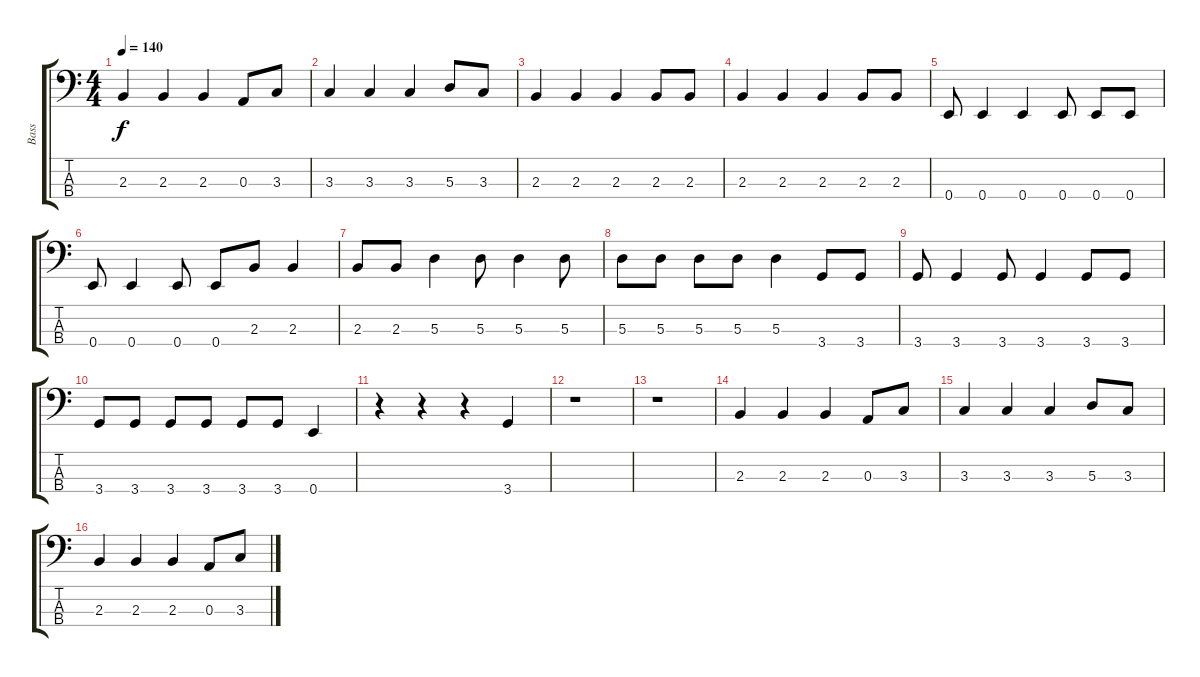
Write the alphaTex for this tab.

\track ("Bass" "Bass") {instrument electricbasspick}
\staff {score tabs}
\tuning (G2 D2 A1 E1) {hide}
\ts (4 4)
\tempo 140
\clef f4
\ks c
2.3.4{dy f} 2.3.4 2.3.4 0.3.8 3.3.8 |
3.3.4 3.3.4 3.3.4 5.3.8 3.3.8 |
2.3.4 2.3.4 2.3.4 2.3.8 2.3.8 |
2.3.4 2.3.4 2.3.4 2.3.8 2.3.8 |
0.4.8 0.4.4 0.4.4 0.4.8 0.4.8 0.4.8 |
0.4.8 0.4.4 0.4.8 0.4.8 2.3.8 2.3.4 |
2.3.8 2.3.8 5.3.4 5.3.8 5.3.4 5.3.8 |
5.3.8 5.3.8 5.3.8 5.3.8 5.3.4 3.4.8 3.4.8 |
3.4.8 3.4.4 3.4.8 3.4.4 3.4.8 3.4.8 |
3.4.8 3.4.8 3.4.8 3.4.8 3.4.8 3.4.8 0.4.4 |
r.4 r.4 r.4 3.4.4 |
r.1 |
r.1 |
2.3.4 2.3.4 2.3.4 0.3.8 3.3.8 |
3.3.4 3.3.4 3.3.4 5.3.8 3.3.8 |
2.3.4 2.3.4 2.3.4 0.3.8 3.3.8
